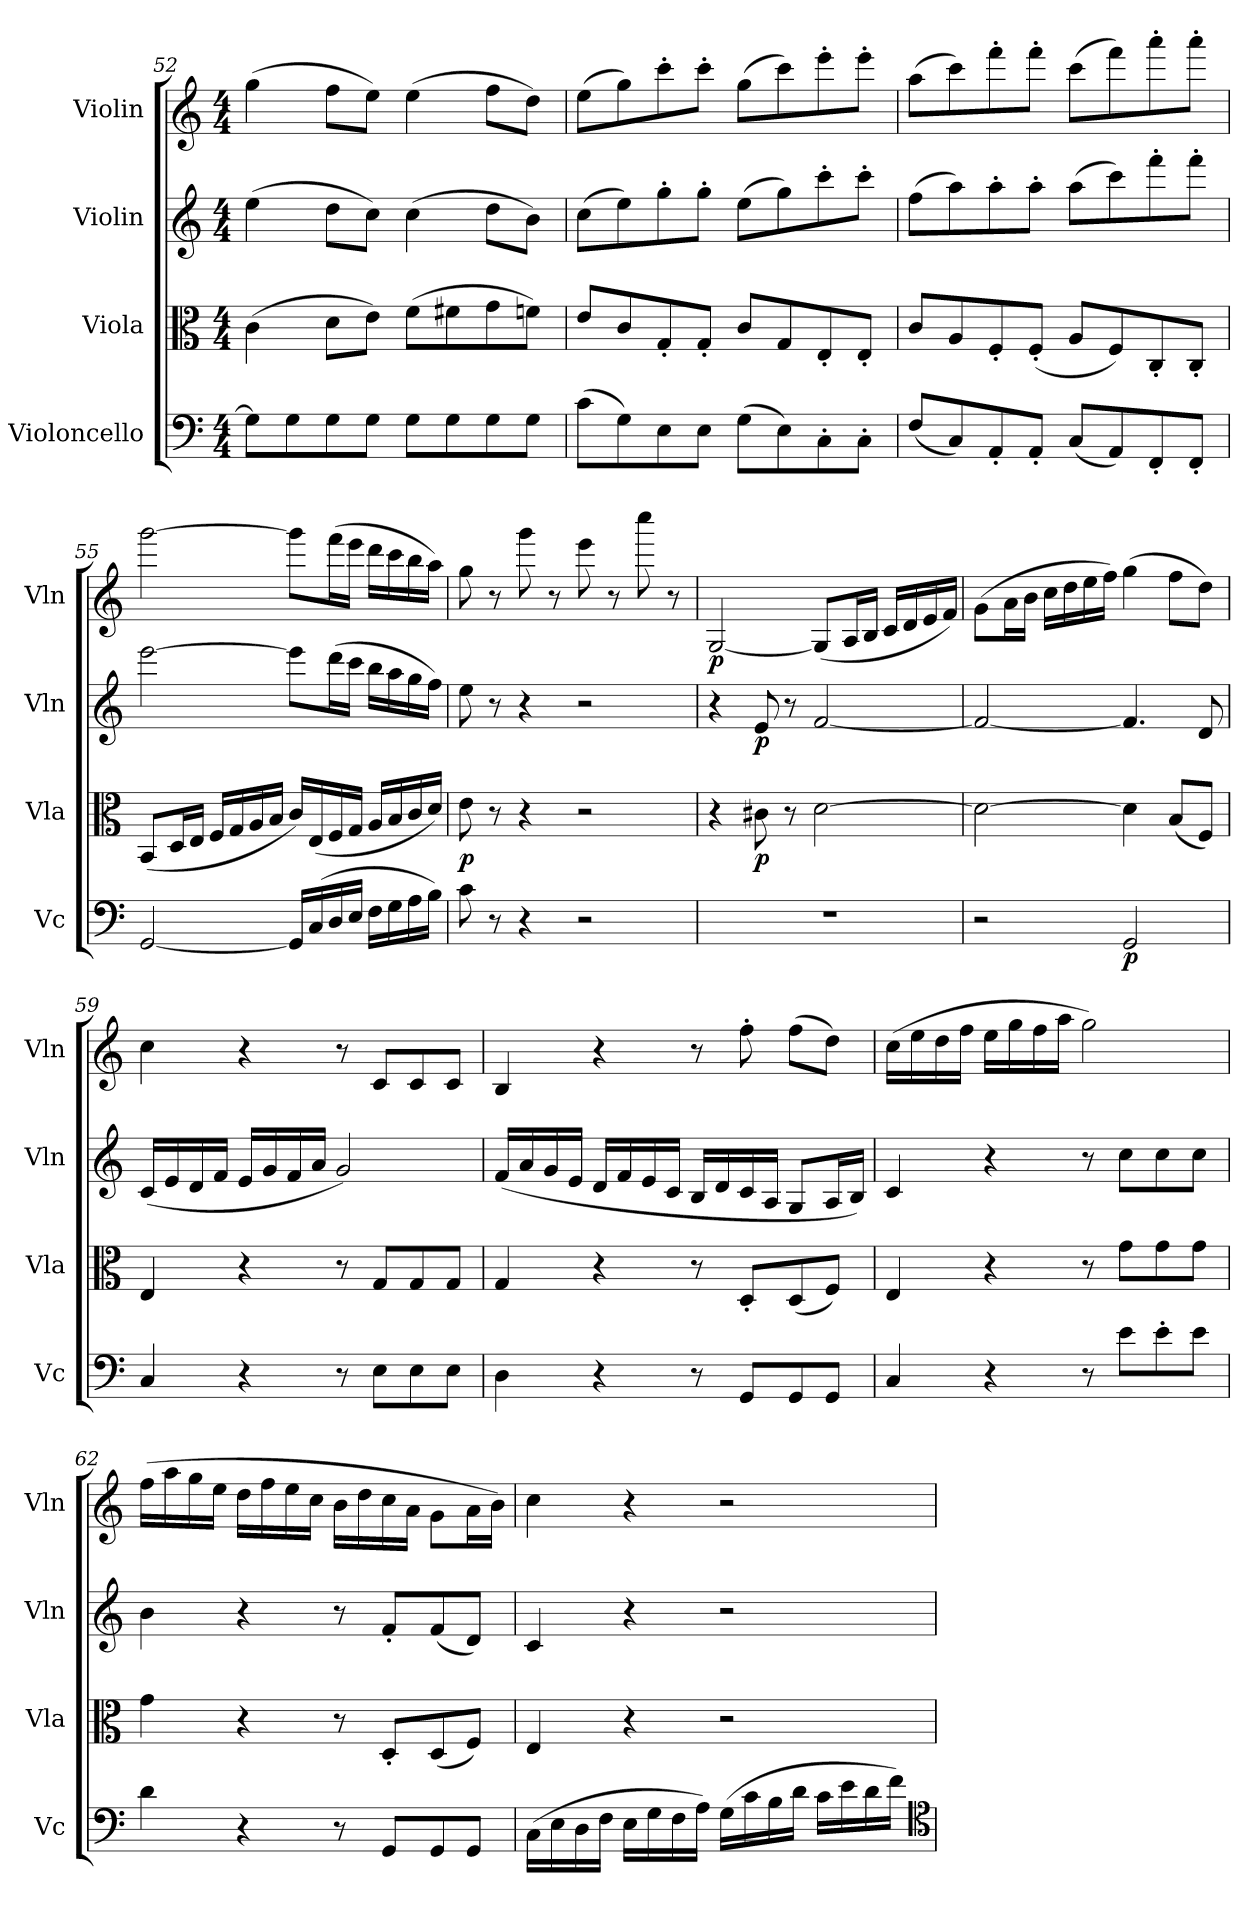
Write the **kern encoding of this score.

**kern	**dynam	**kern	**dynam	**kern	**dynam	**kern	**dynam
*part4	*part4	*part3	*part3	*part2	*part2	*part1	*part1
*staff4	*staff4	*staff3	*staff3	*staff2	*staff2	*staff1	*staff1
*I"Violoncello	*	*I"Viola	*	*I"Violin	*	*I"Violin	*
*I'Vc	*	*I'Vla	*	*I'Vln	*	*I'Vln	*
*clefF4	*	*clefC3	*	*clefG2	*	*clefG2	*
*k[]	*	*k[]	*	*k[]	*	*k[]	*
*C:	*	*C:	*	*C:	*	*C:	*
*M4/4	*	*M4/4	*	*M4/4	*	*M4/4	*
=52	=52	=52	=52	=52	=52	=52	=52
8G\L]	.	(4c\	.	(4ee\	.	(4gg\	.
8G\	.	.	.	.	.	.	.
8G\	.	8d\L	.	8dd\L	.	8ff\L	.
8G\J	.	8e\J)	.	8cc\J)	.	8ee\J)	.
8G\L	.	(8f\L	.	(4cc\	.	(4ee\	.
8G\	.	8f#X\	.	.	.	.	.
8G\	.	8g\	.	8dd\L	.	8ff\L	.
8G\J	.	8fn\J)	.	8b\J)	.	8dd\J)	.
=53	=53	=53	=53	=53	=53	=53	=53
(8c\L	.	8e/L	.	(8cc\L	.	(8ee\L	.
8G\)	.	8c/	.	8ee\)	.	8gg\)	.
8E\	.	8G'/	.	8gg'\	.	8ccc'\	.
8E\J	.	8G'/J	.	8gg'\J	.	8ccc'\J	.
(8G\L	.	8c/L	.	(8ee\L	.	(8gg\L	.
8E\)	.	8G/	.	8gg\)	.	8ccc\)	.
8C'\	.	8E'/	.	8ccc'\	.	8eee'\	.
8C'\J	.	8E'/J	.	8ccc'\J	.	8eee'\J	.
=54	=54	=54	=54	=54	=54	=54	=54
(8F/L	.	8c/L	.	(8ff\L	.	(8aa\L	.
8C/)	.	8A/	.	8aa\)	.	8ccc\)	.
8AA'/	.	8F'/	.	8aa'\	.	8fff'\	.
8AA'/J	.	(8F'/J	.	8aa'\J	.	8fff'\J	.
(8C/L	.	8A/L	.	(8aa\L	.	(8ccc\L	.
8AA/)	.	8F/)	.	8ccc\)	.	8fff\)	.
8FF'/	.	8C'/	.	8fff'\	.	8aaa'\	.
8FF'/J	.	8C'/J	.	8fff'\J	.	8aaa'\J	.
=55	=55	=55	=55	=55	=55	=55	=55
[2GG/	.	(8BB/L	.	[2eee\	.	[2ggg\	.
.	.	16D/L	.	.	.	.	.
.	.	16E/JJ	.	.	.	.	.
.	.	16F/LL	.	.	.	.	.
.	.	16G/	.	.	.	.	.
.	.	16A/	.	.	.	.	.
.	.	16B/JJ	.	.	.	.	.
16GG/LL]	.	16c/LL)	.	8eee\L]	.	8ggg\L]	.
(16C/	.	(16E/	.	.	.	.	.
16D/	.	16F/	.	(16ddd\L	.	(16fff\L	.
16E/JJ	.	16G/JJ	.	16ccc\JJ	.	16eee\JJ	.
16F\LL	.	16A/LL	.	16bb\LL	.	16ddd\LL	.
16G\	.	16B/	.	16aa\	.	16ccc\	.
16A\	.	16c/	.	16gg\	.	16bb\	.
16B\JJ)	.	16d/JJ)	.	16ff\JJ)	.	16aa\JJ)	.
=56	=56	=56	=56	=56	=56	=56	=56
8c\	.	8e\	p	8ee\	.	8gg\	.
8r	.	8r	.	8r	.	8r	.
4r	.	4r	.	4r	.	8ggg\	.
.	.	.	.	.	.	8r	.
2r	.	2r	.	2r	.	8eee\	.
.	.	.	.	.	.	8r	.
.	.	.	.	.	.	8cccc\	.
.	.	.	.	.	.	8r	.
=57	=57	=57	=57	=57	=57	=57	=57
1r	.	4r	.	4r	.	[2G/	p
.	.	8c#X\	p	8e/	p	.	.
.	.	8r	.	8r	.	.	.
.	.	[2d\	.	[2f/	.	(8G/L]	.
.	.	.	.	.	.	16A/L	.
.	.	.	.	.	.	16B/JJ	.
.	.	.	.	.	.	16c/LL	.
.	.	.	.	.	.	16d/	.
.	.	.	.	.	.	16e/	.
.	.	.	.	.	.	16f/JJ)	.
=58	=58	=58	=58	=58	=58	=58	=58
2r	.	2d\_	.	2f/_	.	(8g\L	.
.	.	.	.	.	.	16a\L	.
.	.	.	.	.	.	16b\JJ	.
.	.	.	.	.	.	16cc\LL	.
.	.	.	.	.	.	16dd\	.
.	.	.	.	.	.	16ee\	.
.	.	.	.	.	.	16ff\JJ)	.
2GG/	p	4d\]	.	4.f/]	.	(4gg\	.
.	.	(8B/L	.	.	.	8ff\L	.
.	.	8F/J)	.	8d/	.	8dd\J)	.
=59	=59	=59	=59	=59	=59	=59	=59
4C/	.	4E/	.	(16c/LL	.	4cc\	.
.	.	.	.	16e/	.	.	.
.	.	.	.	16d/	.	.	.
.	.	.	.	16f/JJ	.	.	.
4r	.	4r	.	16e/LL	.	4r	.
.	.	.	.	16g/	.	.	.
.	.	.	.	16f/	.	.	.
.	.	.	.	16a/JJ	.	.	.
8r	.	8r	.	2g/)	.	8r	.
8E\L	.	8G/L	.	.	.	8c/L	.
8E\	.	8G/	.	.	.	8c/	.
8E\J	.	8G/J	.	.	.	8c/J	.
=60	=60	=60	=60	=60	=60	=60	=60
4D\	.	4G/	.	(16f/LL	.	4B/	.
.	.	.	.	16a/	.	.	.
.	.	.	.	16g/	.	.	.
.	.	.	.	16e/JJ	.	.	.
4r	.	4r	.	16d/LL	.	4r	.
.	.	.	.	16f/	.	.	.
.	.	.	.	16e/	.	.	.
.	.	.	.	16c/JJ	.	.	.
8r	.	8r	.	16B/LL	.	8r	.
.	.	.	.	16d/	.	.	.
8GG/L	.	8D'/L	.	16c/	.	8ff'\	.
.	.	.	.	16A/JJ	.	.	.
8GG/	.	(8D/	.	8G/L	.	(8ff\L	.
8GG/J	.	8F/J)	.	16A/L	.	8dd\J)	.
.	.	.	.	16B/JJ)	.	.	.
=61	=61	=61	=61	=61	=61	=61	=61
4C/	.	4E/	.	4c/	.	(16cc\LL	.
.	.	.	.	.	.	16ee\	.
.	.	.	.	.	.	16dd\	.
.	.	.	.	.	.	16ff\JJ	.
4r	.	4r	.	4r	.	16ee\LL	.
.	.	.	.	.	.	16gg\	.
.	.	.	.	.	.	16ff\	.
.	.	.	.	.	.	16aa\JJ	.
8r	.	8r	.	8r	.	2gg\)	.
8e\L	.	8g\L	.	8cc\L	.	.	.
8e'\	.	8g\	.	8cc\	.	.	.
8e\J	.	8g\J	.	8cc\J	.	.	.
=62	=62	=62	=62	=62	=62	=62	=62
4d\	.	4g\	.	4b\	.	(16ff\LL	.
.	.	.	.	.	.	16aa\	.
.	.	.	.	.	.	16gg\	.
.	.	.	.	.	.	16ee\JJ	.
4r	.	4r	.	4r	.	16dd\LL	.
.	.	.	.	.	.	16ff\	.
.	.	.	.	.	.	16ee\	.
.	.	.	.	.	.	16cc\JJ	.
8r	.	8r	.	8r	.	16b\LL	.
.	.	.	.	.	.	16dd\	.
8GG/L	.	8D'/L	.	8f'/L	.	16cc\	.
.	.	.	.	.	.	16a\JJ	.
8GG/	.	(8D/	.	(8f/	.	8g\L	.
8GG/J	.	8F/J)	.	8d/J)	.	16a\L	.
.	.	.	.	.	.	16b\JJ)	.
=63	=63	=63	=63	=63	=63	=63	=63
(16C\LL	.	4E/	.	4c/	.	4cc\	.
16E\	.	.	.	.	.	.	.
16D\	.	.	.	.	.	.	.
16F\JJ	.	.	.	.	.	.	.
16E\LL	.	4r	.	4r	.	4r	.
16G\	.	.	.	.	.	.	.
16F\	.	.	.	.	.	.	.
16A\JJ)	.	.	.	.	.	.	.
(16G\LL	.	2r	.	2r	.	2r	.
16c\	.	.	.	.	.	.	.
16B\	.	.	.	.	.	.	.
16d\JJ	.	.	.	.	.	.	.
16c\LL	.	.	.	.	.	.	.
16e\	.	.	.	.	.	.	.
16d\	.	.	.	.	.	.	.
16f\JJ)	.	.	.	.	.	.	.
*clefC4	*	*	*	*	*	*	*
=	=	=	=	=	=	=	=
*-	*-	*-	*-	*-	*-	*-	*-
